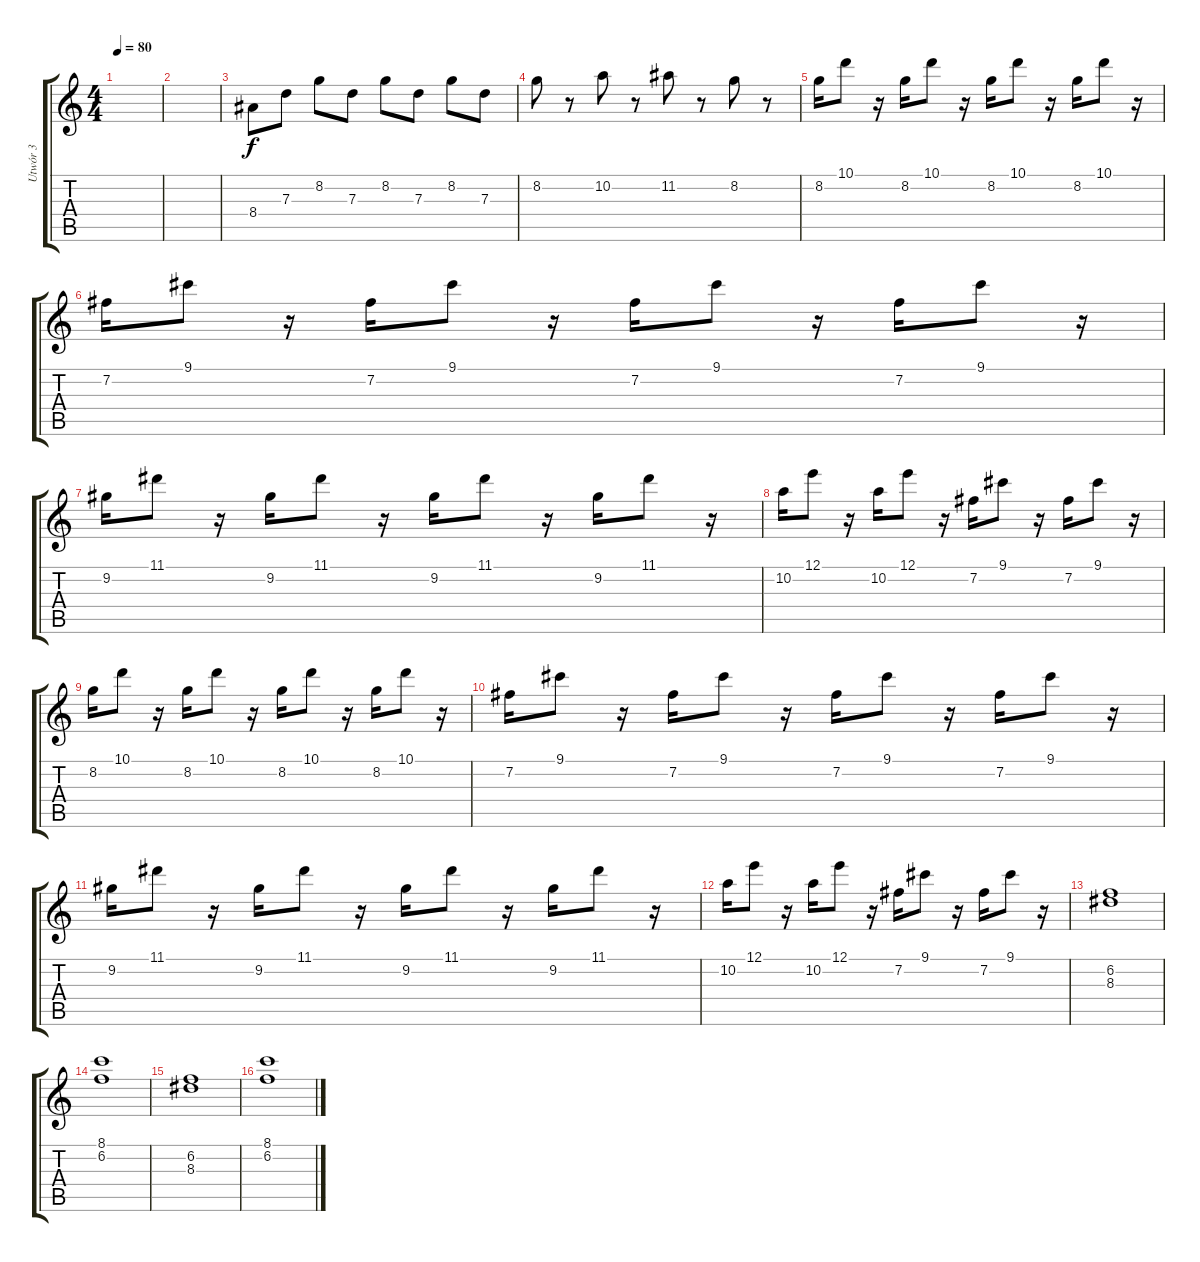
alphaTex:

\track ("Utwór 3" "Utwór 3") {instrument electricbassfinger}
\staff {score tabs}
\tuning (E4 B3 G3 D3 A2 E2) {hide}
\ts (4 4)
\tempo 80
\clef g2
\ks c
|
|
8.4.8 7.3.8 8.2.8 7.3.8 8.2.8 7.3.8 8.2.8 7.3.8 |
8.2.8 r.8 10.2.8 r.8 11.2.8 r.8 8.2.8 r.8 |
8.2.16 10.1.8 r.16 8.2.16 10.1.8 r.16 8.2.16 10.1.8 r.16 8.2.16 10.1.8 r.16 |
7.2.16 9.1.8 r.16 7.2.16 9.1.8 r.16 7.2.16 9.1.8 r.16 7.2.16 9.1.8 r.16 |
9.2.16 11.1.8 r.16 9.2.16 11.1.8 r.16 9.2.16 11.1.8 r.16 9.2.16 11.1.8 r.16 |
10.2.16 12.1.8 r.16 10.2.16 12.1.8 r.16 7.2.16 9.1.8 r.16 7.2.16 9.1.8 r.16 |
8.2.16 10.1.8 r.16 8.2.16 10.1.8 r.16 8.2.16 10.1.8 r.16 8.2.16 10.1.8 r.16 |
7.2.16 9.1.8 r.16 7.2.16 9.1.8 r.16 7.2.16 9.1.8 r.16 7.2.16 9.1.8 r.16 |
9.2.16 11.1.8 r.16 9.2.16 11.1.8 r.16 9.2.16 11.1.8 r.16 9.2.16 11.1.8 r.16 |
10.2.16 12.1.8 r.16 10.2.16 12.1.8 r.16 7.2.16 9.1.8 r.16 7.2.16 9.1.8 r.16 |
(6.2 8.3).1 |
(8.1 6.2).1 |
(6.2 8.3).1 |
(8.1 6.2).1
